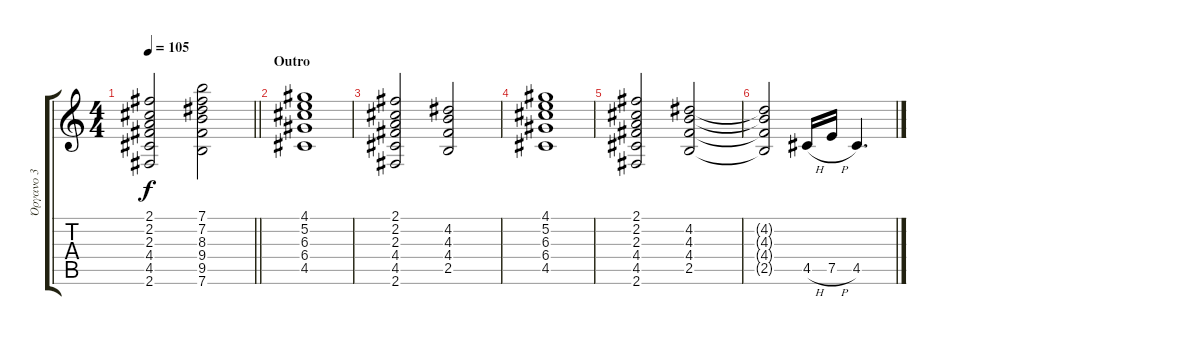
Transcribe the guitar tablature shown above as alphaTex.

\track ("Όργανο 3" "Όργανο 3") {instrument overdrivenguitar}
\staff {score tabs}
\tuning (E4 B3 G3 D3 A2 E2) {hide}
\ts (4 4)
\tempo 105
\clef g2
\barLineRight lightlight
\ks c
(2.1 2.2 2.3 4.4 4.5 2.6).2{dy f} (7.1 7.2 8.3 9.4 9.5 7.6).2 |
\section ("" "Outro")
(4.1 5.2 6.3 6.4 4.5).1 |
(2.1 2.2 2.3 4.4 4.5 2.6).2 (4.2 4.3 4.4 2.5).2 |
(4.1 5.2 6.3 6.4 4.5).1 |
(2.1 2.2 2.3 4.4 4.5 2.6).2 (4.2 4.3 4.4 2.5).2 |
(4.2{t} 4.3{t} 4.4{t} 2.5{t}).2 4.5{h}.16 7.5{h}.16 4.5.4{d}
